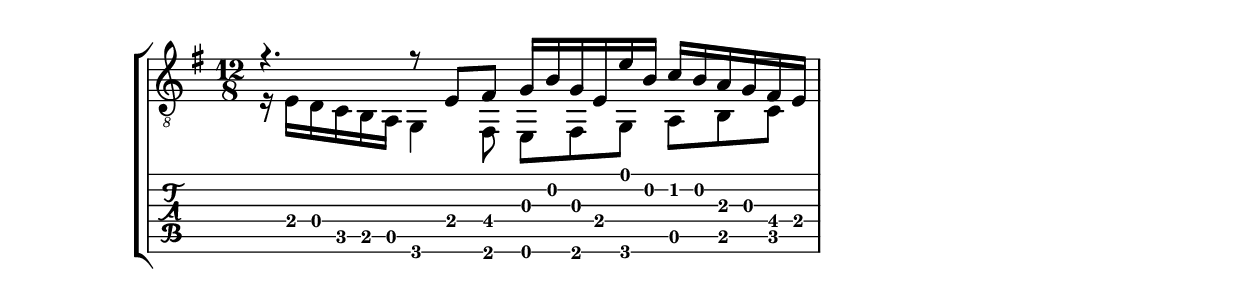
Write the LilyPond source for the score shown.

%% DO NOT EDIT this file manually; it is automatically
%% generated from LSR http://lsr.dsi.unimi.it
%% Make any changes in LSR itself, or in Documentation/snippets/new/ ,
%% and then run scripts/auxiliar/makelsr.py
%%
%% This file is in the public domain.
\version "2.14.2"

\header {
  lsrtags = "fretted-strings"

%% Translation of GIT committish: b482c3e5b56c3841a88d957e0ca12964bd3e64fa
  texidoces = "
La polifonía se crea de la misma forma en un @code{TabStaff} que
en una pauta normal.

"
  doctitlees = "Polifonía en tablaturas"


%% Translation of GIT committish: 0a868be38a775ecb1ef935b079000cebbc64de40
  texidocde = "
Polyphonie kann in einer Tabulatur (@code{TabStaff}) genauso wie in einem
normalen Notensystem erstellt werden.

"
  doctitlede = "Polyphonie in einer Tabulatur"

%% Translation of GIT committish: 28097cf54698db364afeb75658e4c8e0e0ccd716
  texidocfr = "
Une section polyphonique s'obtient dans un @code{TabStaff} de la même
 manière que dans une portée normale.

"
  doctitlefr = "Polyphonie en mode tablature"

  texidoc = "
Polyphony is created the same way in a @code{TabStaff} as in a regular
staff.

"
  doctitle = "Polyphony in tablature"
} % begin verbatim


upper = \relative c' {
  \time 12/8
  \key e \minor
  \voiceOne
  r4. r8 e, fis g16 b g e e' b c b a g fis e
}

lower = \relative c {
  \key e \minor
  \voiceTwo
  r16 e d c b a g4 fis8 e fis g a b c
}

\score {
  <<
    \new StaffGroup = "tab with traditional" <<
      \new Staff = "guitar traditional" <<
        \clef "treble_8"
        \context Voice = "upper" \upper
        \context Voice = "lower" \lower
      >>
      \new TabStaff = "guitar tab" <<
        \context TabVoice = "upper" \upper
        \context TabVoice = "lower" \lower
      >>
    >>
  >>
}

